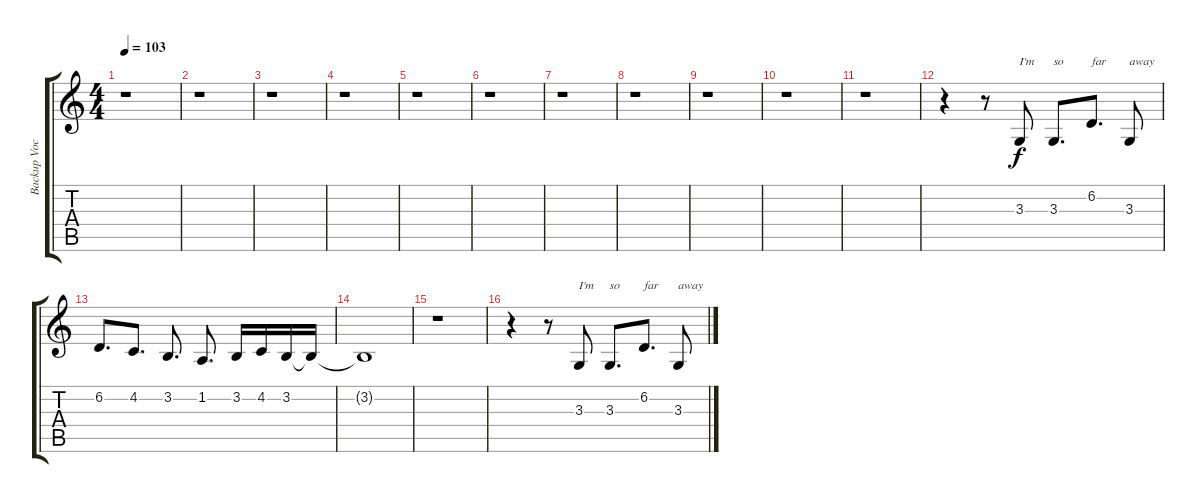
\track ("Backup Vocals" "Backup Voc") {instrument frenchhorn}
\staff {score tabs}
\tuning (E4 Ab3 E3 D3 A2 E2) {hide}
\ts (4 4)
\tempo 103
\clef g2
\ks c
r.1{dy f} |
r.1 |
r.1 |
r.1 |
r.1 |
r.1 |
r.1 |
r.1 |
r.1 |
r.1 |
r.1 |
r.4 r.8 3.3.8{txt "I'm"} 3.3.8{d txt "so"} 6.2.8{d txt "far"} 3.3.8{txt "away"} |
6.2.8{d} 4.2.8{d} 3.2.8{d} 1.2.8{d} 3.2.16 4.2.16 3.2.16 3.2{t}.16 |
3.2{t}.1 |
r.1 |
r.4 r.8 3.3.8{txt "I'm"} 3.3.8{d txt "so"} 6.2.8{d txt "far"} 3.3.8{txt "away"}
